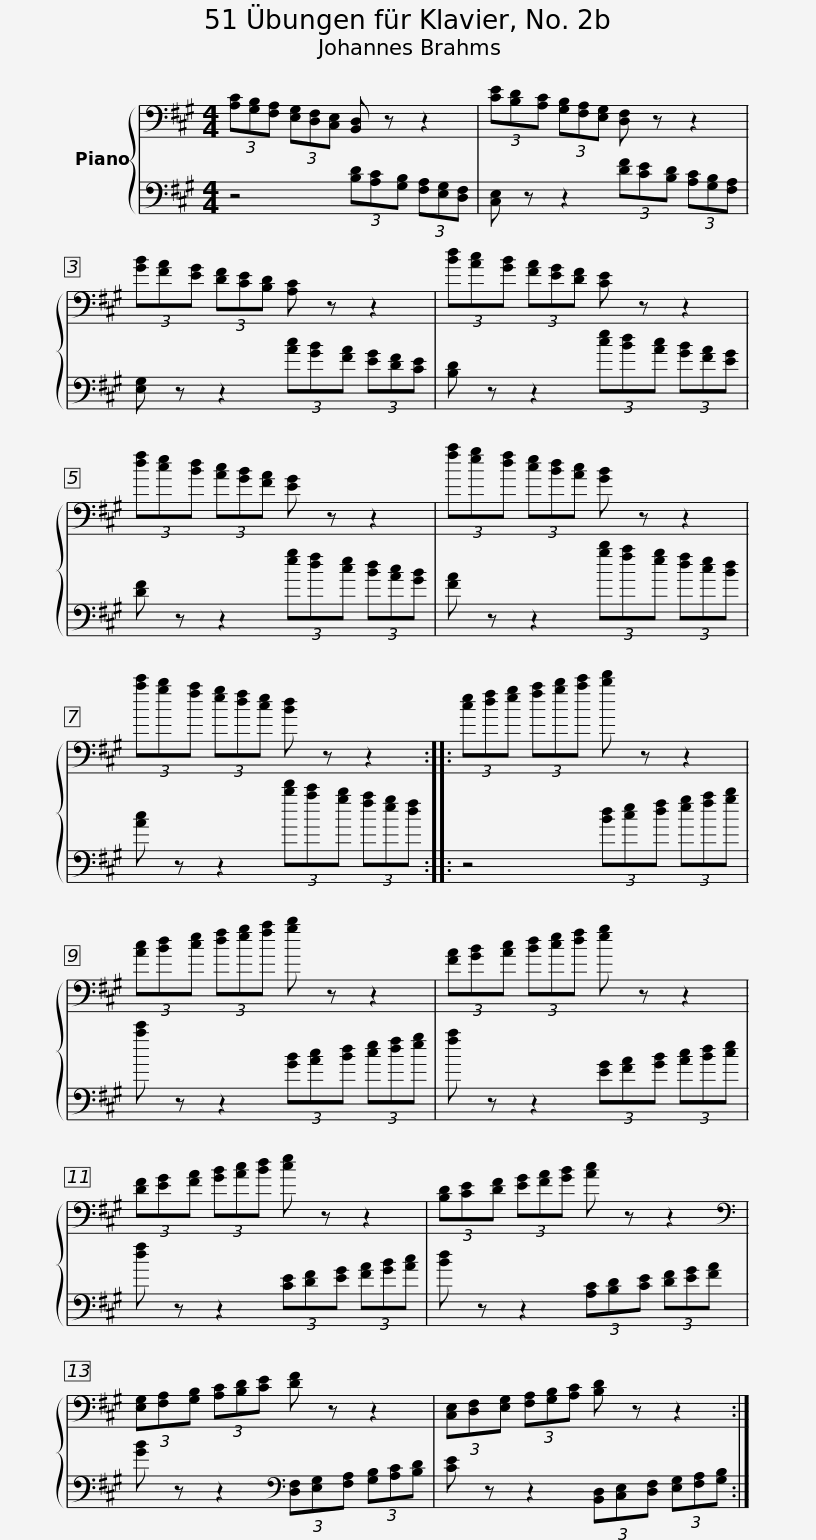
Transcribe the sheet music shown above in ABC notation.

X:1
%%score { 1 | 2 }
L:1/8
M:4/4
I:linebreak $
K:A
V:1 bass
V:2 bass
V:1
 (3[A,C][G,B,][F,A,] (3[E,G,][D,F,][C,E,] [B,,D,] z z2 | (3[CE][B,D][A,C] (3[G,B,][F,A,][E,G,] [D,F,] z z2 |$[K:] (3[GB][FA][EG] (3[DF][CE][B,D] [A,C] z z2 | (3[Bd][Ac][GB] (3[FA][EG][DF] [CE] z z2 |$ (3[df][ce][Bd] (3[Ac][GB][FA] [EG] z z2 | %5
 (3[fa][eg][df] (3[ce][Bd][Ac] [GB] z z2 | (3[ac'][gb][fa] (3[eg][df][ce] [Bd] z z2 ::$ (3[ce][df][eg] (3[fa][gb][ac'] [bd'] z z2 | (3[Ac][Bd][ce] (3[df][eg][fa] [gb] z z2 | (3[FA][GB][Ac] (3[Bd][ce][df] [eg] z z2 |$ %10
 (3[DF][EG][FA] (3[GB][Ac][Bd] [ce] z z2 | (3[B,D][CE][DF] (3[EG][FA][GB] [Ac] z z2 |$[K:bass] (3[E,G,][F,A,][G,B,] (3[A,C][B,D][CE] [DF] z z2 | (3[C,E,][D,F,][E,G,] (3[F,A,][G,B,][A,C] [B,D] z z2 :| %14
V:2
 z4 (3[B,D][A,C][G,B,] (3[F,A,][E,G,][D,F,] | [C,E,] z z2 (3[DF][CE][B,D] (3[A,C][G,B,][F,A,] |$ [E,G,] z z2[K:] (3[Ac][GB][FA] (3[EG][DF][CE] | [B,D] z z2 (3[ce][Bd][Ac] (3[GB][FA][EG] |$ [DF] z z2 (3[eg][df][ce] (3[Bd][Ac][GB] | %5
 [FA] z z2 (3[gb][fa][eg] (3[df][ce][Bd] | [Ac] z z2 (3[bd'][ac'][gb] (3[fa][eg][df] ::$ z4 (3[Bd][ce][df] (3[eg][fa][gb] | [ac'] z z2 (3[GB][Ac][Bd] (3[ce][df][eg] | [fa] z z2 (3[EG][FA][GB] (3[Ac][Bd][ce] |$ %10
 [df] z z2 (3[CE][DF][EG] (3[FA][GB][Ac] | [Bd] z z2 (3[A,C][B,D][CE] (3[DF][EG][FA] |$ [GB] z z2[K:bass] (3[D,F,][E,G,][F,A,] (3[G,B,][A,C][B,D] | [CE] z z2 (3[B,,D,][C,E,][D,F,] (3[E,G,][F,A,][G,B,] :| %14
